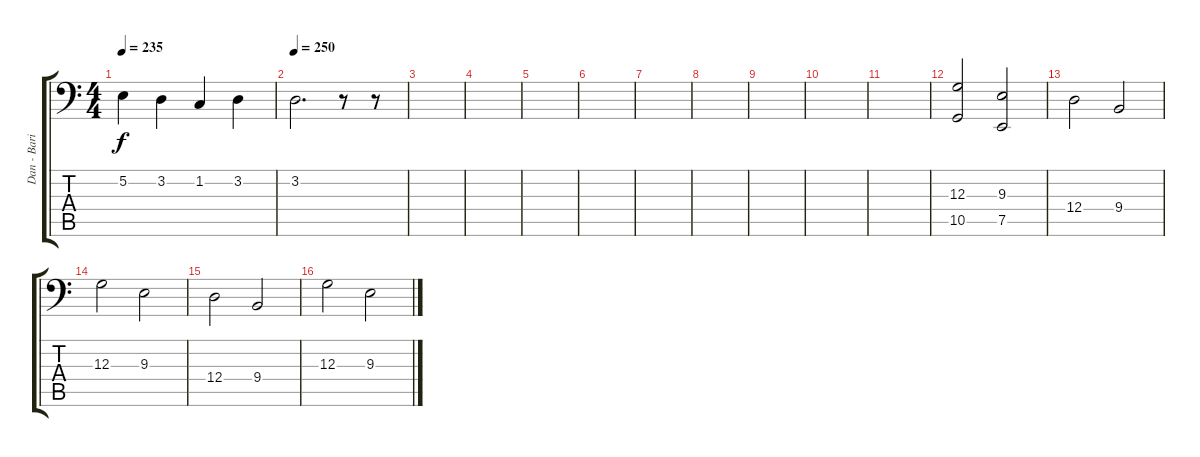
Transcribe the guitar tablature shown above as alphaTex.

\track ("Dan - Bari Sax" "Dan - Bari") {instrument baritonesax}
\staff {score tabs}
\tuning (E3 B2 G2 D2 A1 E1) {hide}
\ts (4 4)
\tempo 235
\clef f4
\ks c
5.2.4{dy f} 3.2.4 1.2.4 3.2.4 |
\tempo 250
3.2.2{d} r.8 r.8 |
|
|
|
|
|
|
|
|
|
(12.3 10.5).2 (9.3 7.5).2 |
12.4.2 9.4.2 |
12.3.2 9.3.2 |
12.4.2 9.4.2 |
12.3.2 9.3.2
